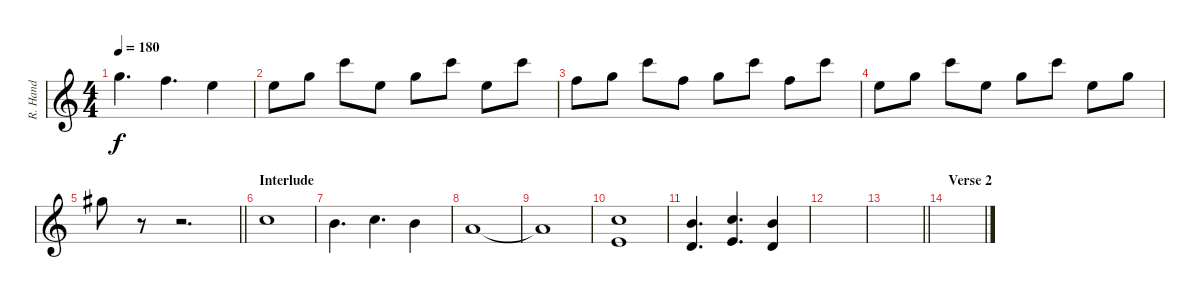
\track ("R. Hand" "R. Hand") {instrument lead1square}
\staff {score}
\tuning (E4 B3 G3 D3 A2 E2 B1) {hide}
\ts (4 4)
\tempo 180
\clef g2
\ks c
15.1.4{d dy f} 13.1.4{d} 12.1.4 |
12.1.8{instrument ocarina} 15.1.8 20.1.8 12.1.8 15.1.8 20.1.8 12.1.8 20.1.8 |
13.1.8 20.2.8 20.1.8 13.1.8 15.1.8 20.1.8 13.1.8 20.1.8 |
12.1.8 15.1.8 20.1.8 12.1.8 15.1.8 20.1.8 12.1.8 20.2.8 |
\barLineRight lightlight
16.1.8 r.8 r.2{d} |
\section ("" "Interlude")
8.1.1{instrument lead1square} |
12.2.4{d} 8.1.4{d} 12.2.4 |
10.2.1 |
10.2{t}.1 |
(8.1 5.2).1 |
(12.2 7.3).4{d} (8.1 5.2).4{d} (12.2 12.4).4 |
|
\barLineRight lightlight
|
\section ("" "Verse 2")
